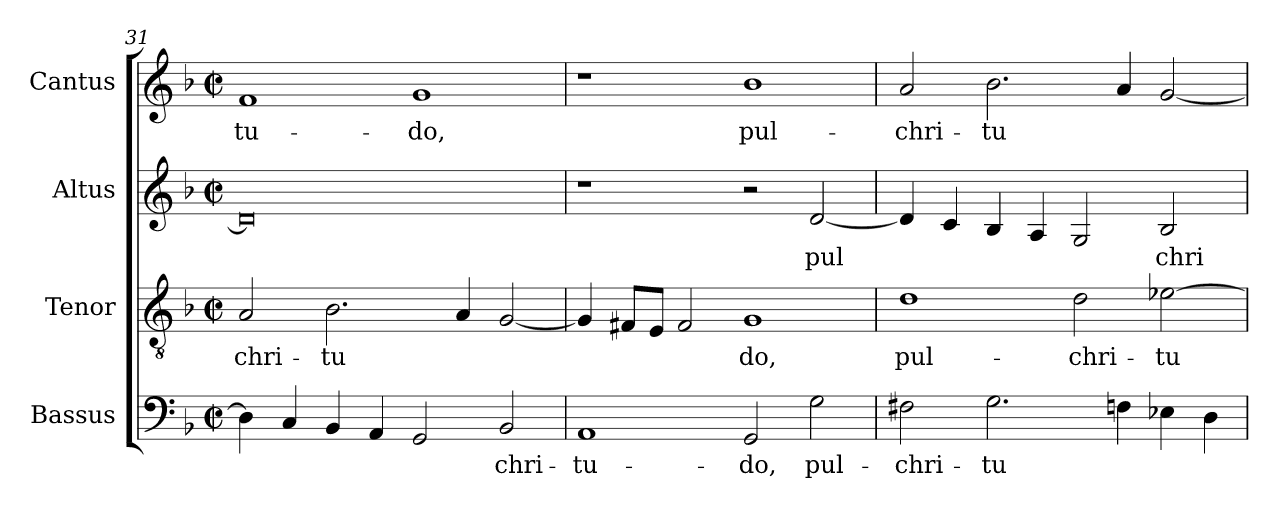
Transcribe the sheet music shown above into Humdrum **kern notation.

**kern	**text	**kern	**text	**kern	**text	**kern	**text
*part4	*part4	*part3	*part3	*part2	*part2	*part1	*part1
*staff4	*staff4	*staff3	*staff3	*staff2	*staff2	*staff1	*staff1
*I"Bassus	*	*I"Tenor	*	*I"Altus	*	*I"Cantus	*
!!LO:PB:g=z
*clefF4	*	*clefGv2	*	*clefG2	*	*clefG2	*
*k[b-]	*	*k[b-]	*	*k[b-]	*	*k[b-]	*
*F:	*	*F:	*	*F:	*	*F:	*
*M2/2	*	*M2/2	*	*M2/2	*	*M2/2	*
*met(c|)	*	*met(c|)	*	*met(c|)	*	*met(c|)	*
=31	=31	=31	=31	=31	=31	=31	=31
!	!LO:LY:b:cj	!	!LO:LY:b:cj	!	!LO:LY:b:cj	!	!LO:LY:b:cj
4D\]	--	2A/	-chri-	0d]	.	1f	tu-
!	!LO:LY:b:cj	!	!	!	!	!	!
4C/	--	.	.	.	.	.	.
!	!LO:LY:b:cj	!	!LO:LY:b:cj	!	!	!	!
4BB-/	--	2.B-\	-tu-	.	.	.	.
!	!LO:LY:b:cj	!	!	!	!	!	!
4AA/	--	.	.	.	.	.	.
!	!LO:LY:b:cj	!	!	!	!	!	!LO:LY:b:cj
2GG/	--	.	.	.	.	1g	-do,
!	!	!	!LO:LY:b:cj	!	!	!	!
.	.	4A/	--	.	.	.	.
!	!LO:LY:b:cj	!	!LO:LY:b:cj	!	!	!	!
2BB-/	-chri-	[<2G/	--	.	.	.	.
=32	=32	=32	=32	=32	=32	=32	=32
!	!LO:LY:b:cj	!	!LO:LY:b:cj	!	!	!	!
1AA	-tu-	4G/]	--	1r	.	1r	.
!	!	!	!LO:LY:b:cj	!	!	!	!
.	.	8F#/L	--	.	.	.	.
!	!	!	!LO:LY:b:cj	!	!	!	!
.	.	8E/J	--	.	.	.	.
!	!	!	!LO:LY:b:cj	!	!	!	!
.	.	2F#/	--	.	.	.	.
!	!LO:LY:b:cj	!	!LO:LY:b:cj	!	!	!	!LO:LY:b:cj
2GG/	-do,	1G	-do,	2r	.	1b-	pul-
!	!LO:LY:b:cj	!	!	!	!LO:LY:b:cj	!	!
2G\	pul-	.	.	[<2d/	pul	.	.
=33	=33	=33	=33	=33	=33	=33	=33
!	!LO:LY:b:cj	!	!LO:LY:b:cj	!	!LO:LY:b:cj	!	!LO:LY:b:cj
2F#X\	-chri-	1d	pul-	4d/]	.	2a/	-chri-
!	!	!	!	!	!LO:LY:b:cj	!	!
.	.	.	.	4c/	.	.	.
!	!LO:LY:b:cj	!	!	!	!LO:LY:b:cj	!	!LO:LY:b:cj
2.G\	-tu-	.	.	4B-/	.	2.b-\	-tu-
!	!	!	!	!	!LO:LY:b:cj	!	!
.	.	.	.	4A/	.	.	.
!	!	!	!LO:LY:b:cj	!	!LO:LY:b:cj	!	!
.	.	2d\	-chri-	2G/	.	.	.
!	!LO:LY:b:cj	!	!	!	!	!	!LO:LY:b:cj
4Fn\	--	.	.	.	.	4a/	--
!	!LO:LY:b:cj	!	!LO:LY:b:cj	!	!LO:LY:b:cj	!	!LO:LY:b:cj
4E-X\	--	[>2e-X\	-tu-	2B-/	chri	[<2g/	--
!	!LO:LY:b:cj	!	!	!	!	!	!
4D\	--	.	.	.	.	.	.
=	=	=	=	=	=	=	=
*-	*-	*-	*-	*-	*-	*-	*-
